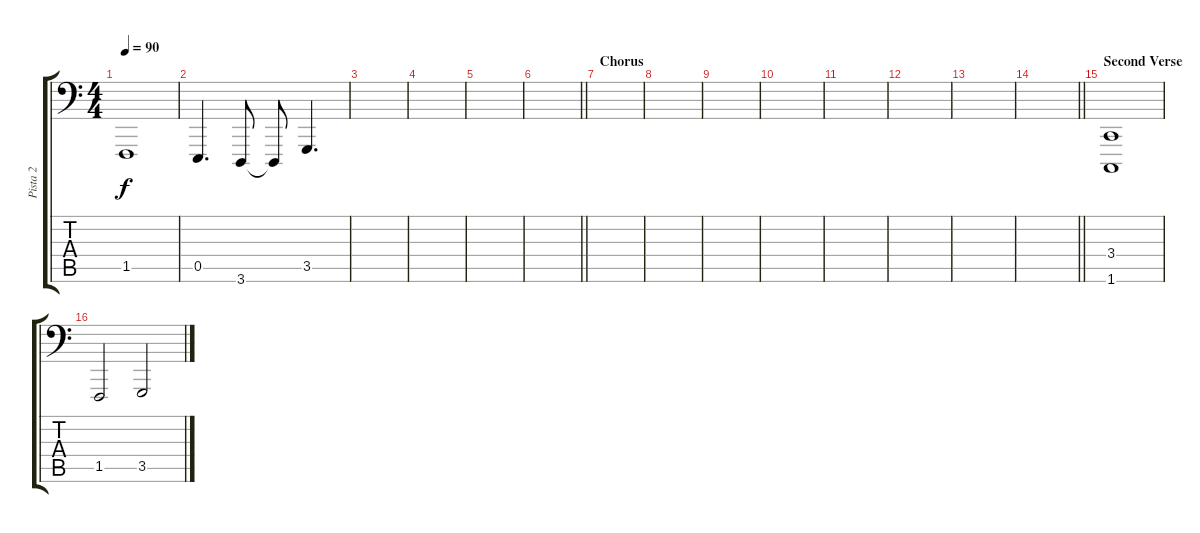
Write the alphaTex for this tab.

\track ("Pista 2" "Pista 2") {instrument acousticgrandpiano}
\staff {score tabs}
\tuning (C3 G2 D2 A1 E1 B0) {hide}
\ts (4 4)
\tempo 90
\clef f4
\ks c
1.5.1{dy f} |
0.5.4{d} 3.6.8 3.6{t}.8 3.5.4{d} |
|
|
|
\barLineRight lightlight
|
\section ("" "Chorus")
|
|
|
|
|
|
|
\barLineRight lightlight
|
\section ("" "Second Verse")
(3.4 1.6).1 |
1.5.2 3.5.2
